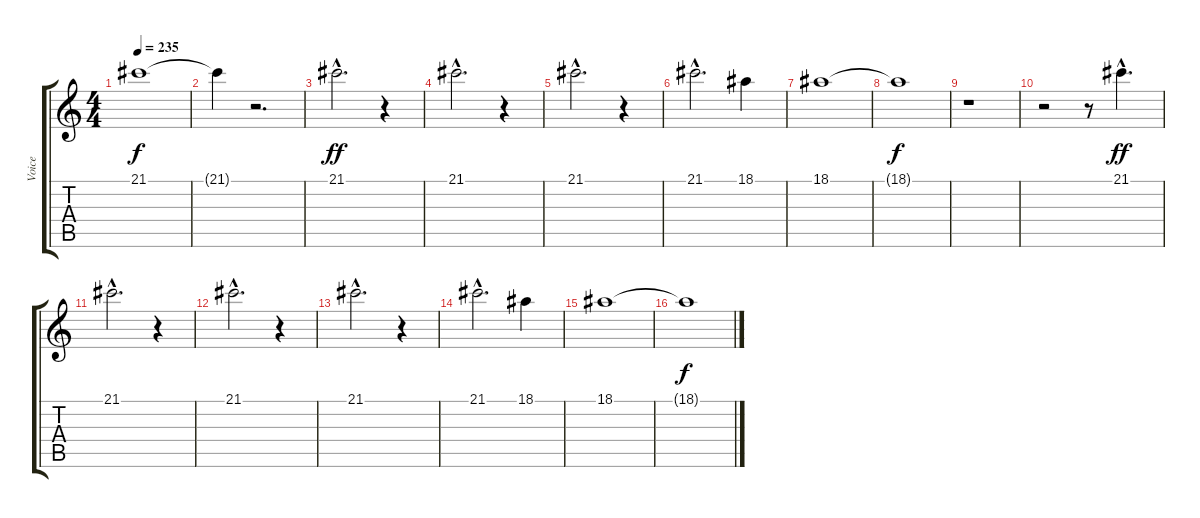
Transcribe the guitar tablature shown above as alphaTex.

\track ("Voice" "Voice") {instrument synthvoice}
\staff {score tabs}
\tuning (E4 B3 G3 D3 A2 E2) {hide}
\ts (4 4)
\tempo 235
\clef g2
\ks c
21.1{t}.1{dy f} |
21.1{t}.4 r.2{d} |
21.1{hac}.2{d dy ff} r.4 |
21.1{hac}.2{d} r.4 |
21.1{hac}.2{d} r.4 |
21.1{hac}.2{d} 18.1.4 |
18.1.1 |
18.1{t}.1{dy f} |
r.1 |
r.2 r.8 21.1{hac}.4{d dy ff} |
21.1{hac}.2{d} r.4 |
21.1{hac}.2{d} r.4 |
21.1{hac}.2{d} r.4 |
21.1{hac}.2{d} 18.1.4 |
18.1.1 |
18.1{t}.1{dy f}
